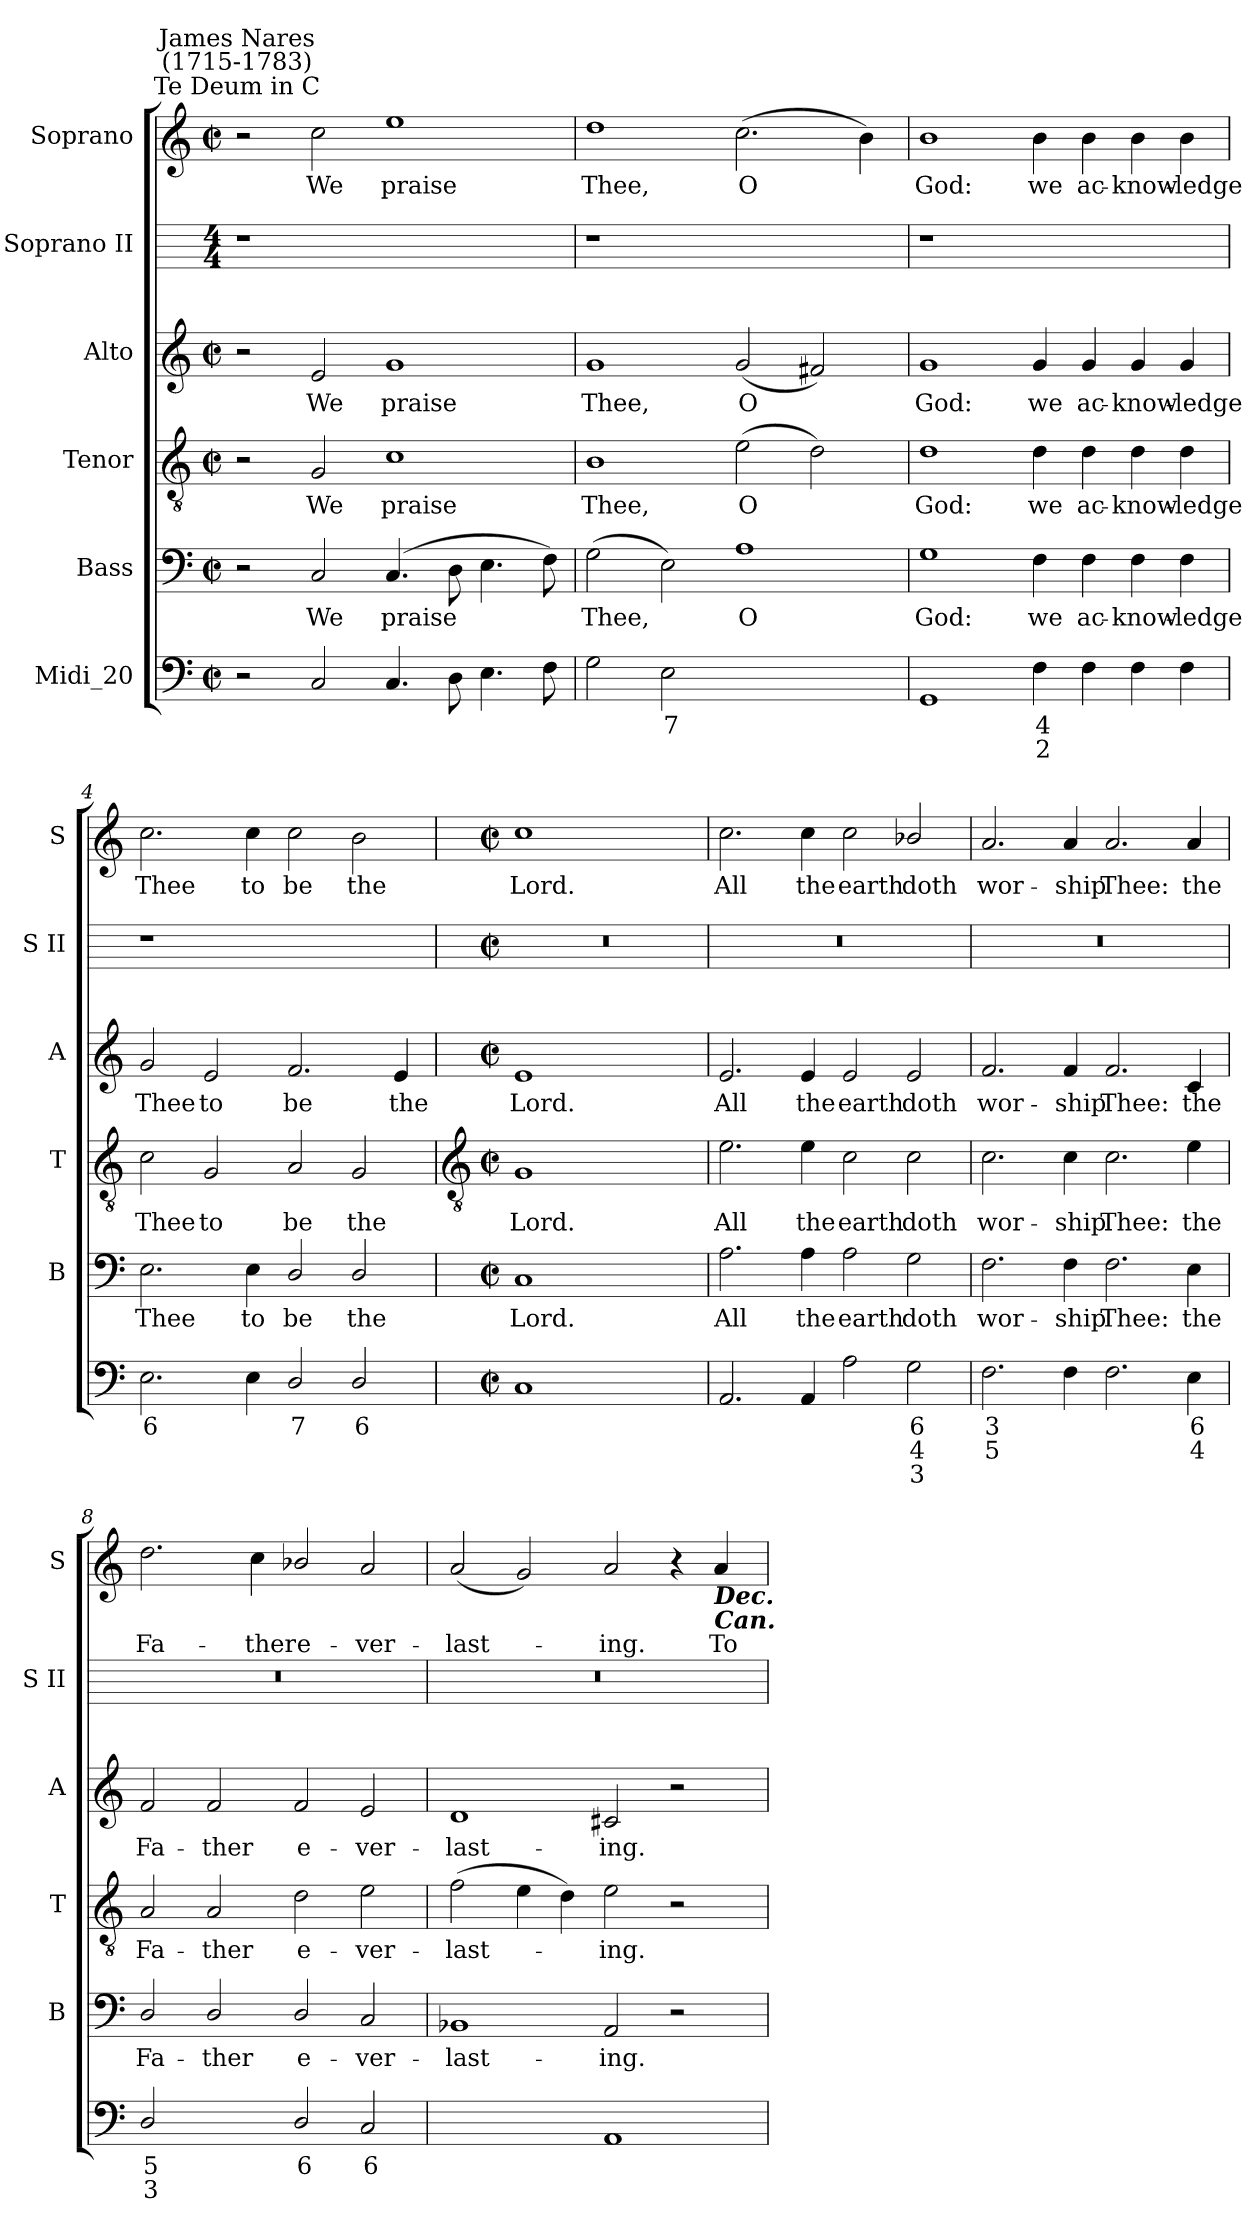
**kern	**text	**text	**text	**kern	**text	**kern	**text	**kern	**text	**kern	**kern	**text
*part6	*part6	*part6	*part6	*part5	*part5	*part4	*part4	*part3	*part3	*part2	*part1	*part1
*staff6	*staff6	*staff6	*staff6	*staff5	*staff5	*staff4	*staff4	*staff3	*staff3	*staff2	*staff1	*staff1
*I"Midi_20	*	*	*	*I"Bass	*	*I"Tenor	*	*I"Alto	*	*I"Soprano II	*I"Soprano	*
*	*	*	*	*I'B	*	*I'T	*	*I'A	*	*I'S II	*I'S	*
*clefF4	*	*	*	*clefF4	*	*clefGv2	*	*clefG2	*	*	*clefG2	*
*k[]	*	*	*	*k[]	*	*k[]	*	*k[]	*	*	*k[]	*
*C:	*	*	*	*C:	*	*C:	*	*C:	*	*	*C:	*
*M4/2	*	*	*	*M4/2	*	*M4/2	*	*M4/2	*	*M4/4	*M4/2	*
*met(c|)	*	*	*	*met(c|)	*	*met(c|)	*	*met(c|)	*	*	*met(c|)	*
=1	=1	=1	=1	=1	=1	=1	=1	=1	=1	=1	=1	=1
!	!	!	!	!	!	!	!	!	!	!	!LO:TX:a:cj:t=Te Deum in C	!
!	!	!	!	!	!	!	!	!	!	!	!LO:TX:a:cj:t=James Nares\n(1715-1783)	!
2r	.	.	.	2r	.	2r	.	2r	.	1r	2r	.
!	!	!	!	!	!LO:LY:b	!	!LO:LY:b	!	!LO:LY:b	!	!	!LO:LY:b
2C	.	.	.	2C	We	2G	We	2e	We	.	2cc	We
!	!	!	!	!	!LO:LY:b	!	!LO:LY:b	!	!LO:LY:b	!	!	!LO:LY:b
4.C	.	.	.	(>4.C	praise	1c	praise	1g	praise	1ryy	1ee	praise
8D	.	.	.	8D	.	.	.	.	.	.	.	.
4.E	.	.	.	4.E	.	.	.	.	.	.	.	.
8F	.	.	.	8F)	.	.	.	.	.	.	.	.
=2	=2	=2	=2	=2	=2	=2	=2	=2	=2	=2	=2	=2
!	!	!	!	!	!LO:LY:b	!	!LO:LY:b	!	!LO:LY:b	!	!	!LO:LY:b
2G	.	.	.	(>2G	Thee,	1B	Thee,	1g	Thee,	1r	1dd	Thee,
!	!LO:LY:b	!	!	!	!	!	!	!	!	!	!	!
2E	7	.	.	2E)	.	.	.	.	.	.	.	.
!	!LO:LY:b	!	!	!	!LO:LY:b	!	!LO:LY:b	!	!LO:LY:b	!	!	!LO:LY:b
[2AAyy	7	.	.	1A	O	(>2e	O	(<2g	O	1ryy	(>2.cc	O
!	!LO:LY:b	!LO:LY:b	!LO:LY:b	!	!	!	!	!	!	!	!	!
2AAyy]	6	4	3	.	.	2d)	.	2f#X)	.	.	.	.
.	.	.	.	.	.	.	.	.	.	.	4b)	.
=3	=3	=3	=3	=3	=3	=3	=3	=3	=3	=3	=3	=3
!	!	!	!	!	!LO:LY:b	!	!LO:LY:b	!	!LO:LY:b	!	!	!LO:LY:b
1GG	.	.	.	1G	God:	1d	God:	1g	God:	1r	1b	God:
!	!LO:LY:b	!LO:LY:b	!	!	!LO:LY:b	!	!LO:LY:b	!	!LO:LY:b	!	!	!LO:LY:b
4F	4	2	.	4F	we	4d	we	4g	we	1ryy	4b	we
!	!	!	!	!	!LO:LY:b	!	!LO:LY:b	!	!LO:LY:b	!	!	!LO:LY:b
4F	.	.	.	4F	ac-	4d	ac-	4g	ac-	.	4b	ac-
!	!	!	!	!	!LO:LY:b	!	!LO:LY:b	!	!LO:LY:b	!	!	!LO:LY:b
4F	.	.	.	4F	-know-	4d	-know-	4g	-know-	.	4b	-know-
!	!	!	!	!	!LO:LY:b	!	!LO:LY:b	!	!LO:LY:b	!	!	!LO:LY:b
4F	.	.	.	4F	-ledge	4d	-ledge	4g	-ledge	.	4b	-ledge
=4	=4	=4	=4	=4	=4	=4	=4	=4	=4	=4	=4	=4
!	!LO:LY:b	!	!	!	!LO:LY:b	!	!LO:LY:b	!	!LO:LY:b	!	!	!LO:LY:b
2.E	6	.	.	2.E	Thee	2c	Thee	2g	Thee	1r	2.cc	Thee
!	!	!	!	!	!	!	!LO:LY:b	!	!LO:LY:b	!	!	!
.	.	.	.	.	.	2G	to	2e	to	.	.	.
!	!	!	!	!	!LO:LY:b	!	!	!	!	!	!	!LO:LY:b
4E	.	.	.	4E	to	.	.	.	.	.	4cc	to
!	!LO:LY:b	!	!	!	!LO:LY:b	!	!LO:LY:b	!	!LO:LY:b	!	!	!LO:LY:b
2D/	7	.	.	2D/	be	2A/	be	2.f	be	1ryy	2cc	be
!	!LO:LY:b	!	!	!	!LO:LY:b	!	!LO:LY:b	!	!	!	!	!LO:LY:b
2D/	6	.	.	2D/	the	2G	the	.	.	.	2b	the
!	!	!	!	!	!	!	!	!	!LO:LY:b	!	!	!
.	.	.	.	.	.	.	.	4e	the	.	.	.
!!LO:LB:g=z
=5	=5	=5	=5	=5	=5	=5	=5	=5	=5	=5	=5	=5
*	*	*	*	*	*	*clefGv2	*	*	*	*	*	*
*M4/2	*	*	*	*M4/2	*	*M4/2	*	*M4/2	*	*M4/2	*M4/2	*
*met(c|)	*	*	*	*met(c|)	*	*met(c|)	*	*met(c|)	*	*met(c|)	*met(c|)	*
!	!	!	!	!	!LO:LY:b	!	!LO:LY:b	!	!LO:LY:b	!	!	!LO:LY:b
1C	.	.	.	1C	Lord.	1G	Lord.	1e	Lord.	0r	1cc	Lord.
1ryy	.	.	.	1ryy	.	1ryy	.	1ryy	.	.	1ryy	.
=6	=6	=6	=6	=6	=6	=6	=6	=6	=6	=6	=6	=6
!	!	!	!	!	!LO:LY:b	!	!LO:LY:b	!	!LO:LY:b	!	!	!LO:LY:b
2.AA	.	.	.	2.A	All	2.e	All	2.e	All	0r	2.cc	All
!	!	!	!	!	!LO:LY:b	!	!LO:LY:b	!	!LO:LY:b	!	!	!LO:LY:b
4AA	.	.	.	4A	the	4e	the	4e	the	.	4cc	the
!	!	!	!	!	!LO:LY:b	!	!LO:LY:b	!	!LO:LY:b	!	!	!LO:LY:b
2A	.	.	.	2A	earth	2c	earth	2e	earth	.	2cc	earth
!	!LO:LY:b	!LO:LY:b	!LO:LY:b	!	!LO:LY:b	!	!LO:LY:b	!	!LO:LY:b	!	!	!LO:LY:b
2G	6	4	3	2G	doth	2c	doth	2e	doth	.	2b-X/	doth
=7	=7	=7	=7	=7	=7	=7	=7	=7	=7	=7	=7	=7
!	!LO:LY:b	!LO:LY:b	!	!	!LO:LY:b	!	!LO:LY:b	!	!LO:LY:b	!	!	!LO:LY:b
2.F	3	5	.	2.F	wor-	2.c	wor-	2.f	wor-	0r	2.a	wor-
!	!	!	!	!	!LO:LY:b	!	!LO:LY:b	!	!LO:LY:b	!	!	!LO:LY:b
4F	.	.	.	4F	-ship	4c	-ship	4f	-ship	.	4a	-ship
!	!	!	!	!	!LO:LY:b	!	!LO:LY:b	!	!LO:LY:b	!	!	!LO:LY:b
2.F	.	.	.	2.F	Thee:	2.c	Thee:	2.f	Thee:	.	2.a	Thee:
!	!LO:LY:b	!LO:LY:b	!	!	!LO:LY:b	!	!LO:LY:b	!	!LO:LY:b	!	!	!LO:LY:b
4E	6	4	.	4E	the	4e	the	4c	the	.	4a	the
=8	=8	=8	=8	=8	=8	=8	=8	=8	=8	=8	=8	=8
!	!LO:LY:b	!LO:LY:b	!	!	!LO:LY:b	!	!LO:LY:b	!	!LO:LY:b	!	!	!LO:LY:b
2D/	5	3	.	2D/	Fa-	2A	Fa-	2f	Fa-	0r	2.dd	Fa-
!	!LO:LY:b	!	!	!	!LO:LY:b	!	!LO:LY:b	!	!LO:LY:b	!	!	!
[4D/yy	8	.	.	2D/	-ther	2A	-ther	2f	-ther	.	.	.
!	!LO:LY:b	!	!	!	!	!	!	!	!	!	!	!LO:LY:b
4D/yy]	7	.	.	.	.	.	.	.	.	.	4cc	-ther
!	!LO:LY:b	!	!	!	!LO:LY:b	!	!LO:LY:b	!	!LO:LY:b	!	!	!LO:LY:b
2D/	6	.	.	2D/	e-	2d	e-	2f	e-	.	2b-X/	e-
!	!LO:LY:b	!	!	!	!LO:LY:b	!	!LO:LY:b	!	!LO:LY:b	!	!	!LO:LY:b
2C	6	.	.	2C	-ver-	2e	-ver-	2e	-ver-	.	2a	-ver-
=9	=9	=9	=9	=9	=9	=9	=9	=9	=9	=9	=9	=9
!	!LO:LY:b	!	!	!	!LO:LY:b	!	!LO:LY:b	!	!LO:LY:b	!	!	!LO:LY:b
[2BB-Xyy	7	.	.	1BB-X	-last-	(>2f	-last-	1d	-last-	0r	(<2a	-last-
!	!LO:LY:b	!	!	!	!	!	!	!	!	!	!	!
2BB-yy]	6	.	.	.	.	4e	.	.	.	.	2g)	.
.	.	.	.	.	.	4d)	.	.	.	.	.	.
!	!	!	!	!	!LO:LY:b	!	!LO:LY:b	!	!LO:LY:b	!	!	!LO:LY:b
1AA	.	.	.	2AA	-ing.	2e	ing.	2c#X	-ing.	.	2a	ing.
.	.	.	.	2r	.	2r	.	2r	.	.	4r	.
!	!	!	!	!	!	!	!	!	!	!	!LO:TX:b:Bi:t=Dec.	!
!	!	!	!	!	!	!	!	!	!	!	!LO:TX:b:Bi:t=Can.	!
!	!	!	!	!	!	!	!	!	!	!	!	!LO:LY:b
.	.	.	.	.	.	.	.	.	.	.	4a	To
=	=	=	=	=	=	=	=	=	=	=	=	=
*-	*-	*-	*-	*-	*-	*-	*-	*-	*-	*-	*-	*-
